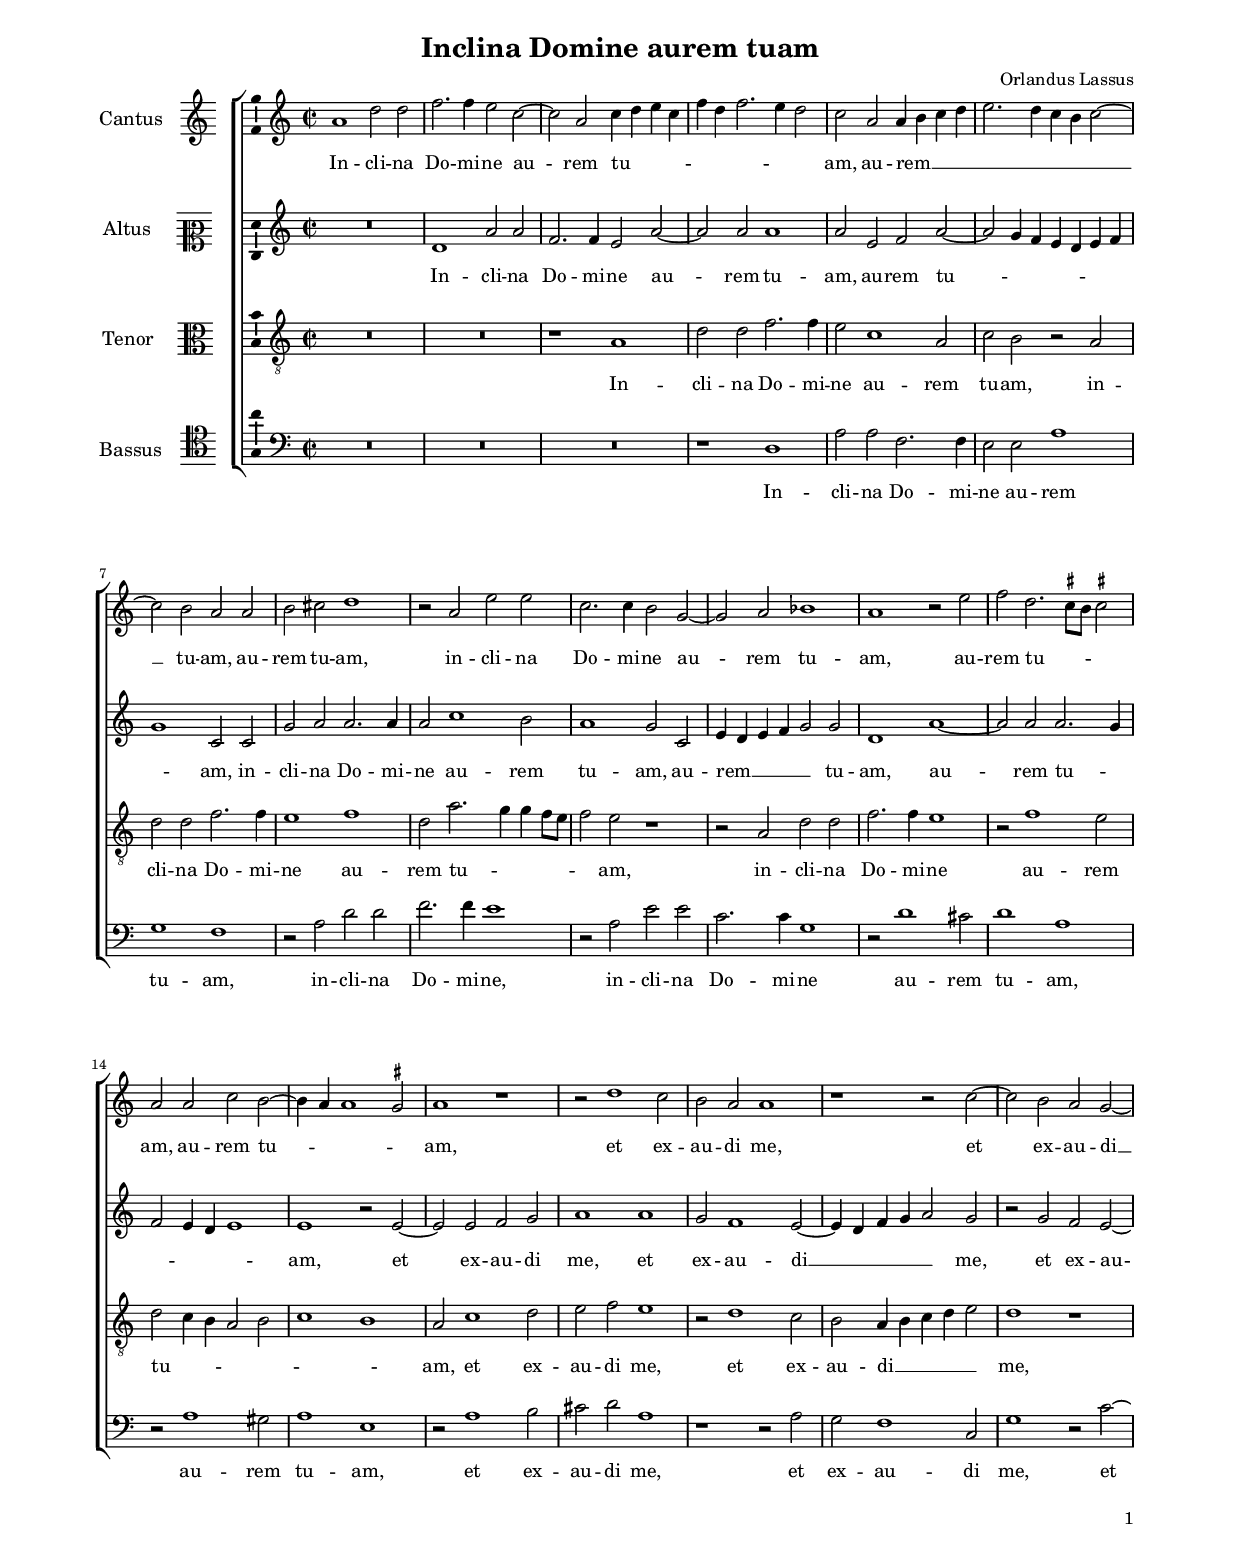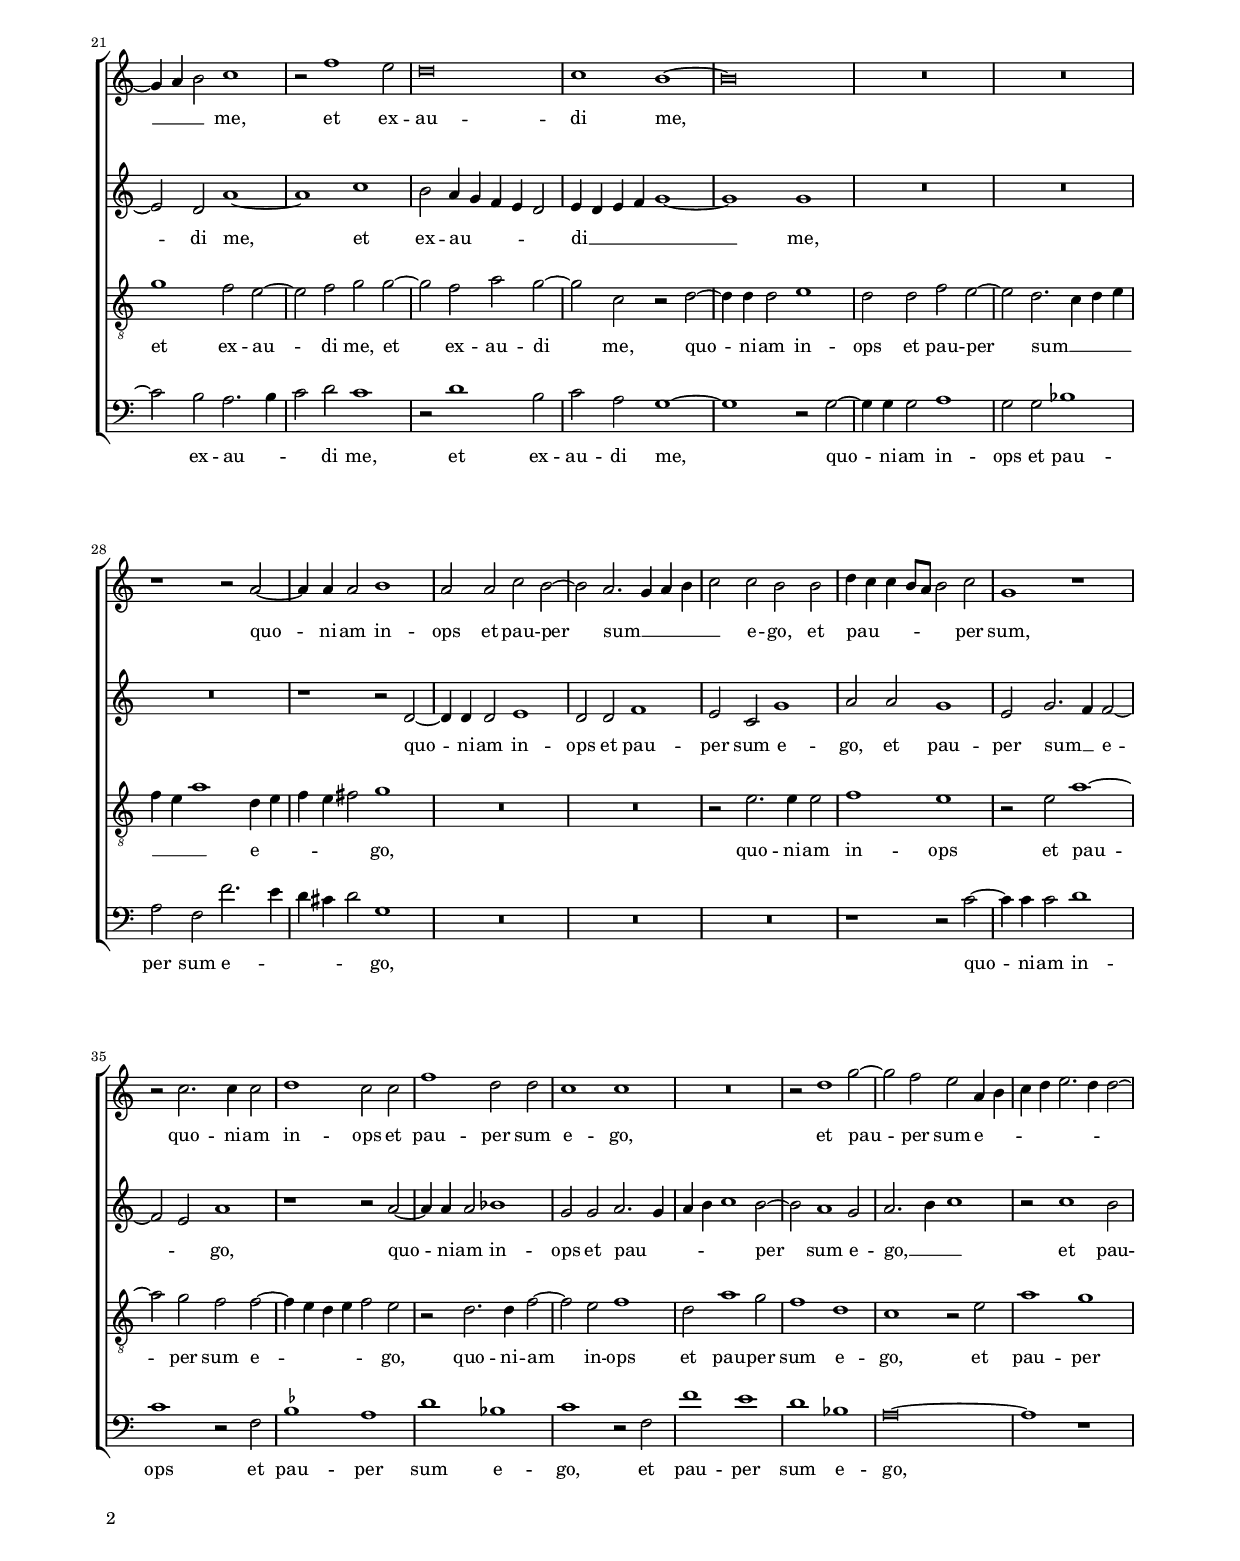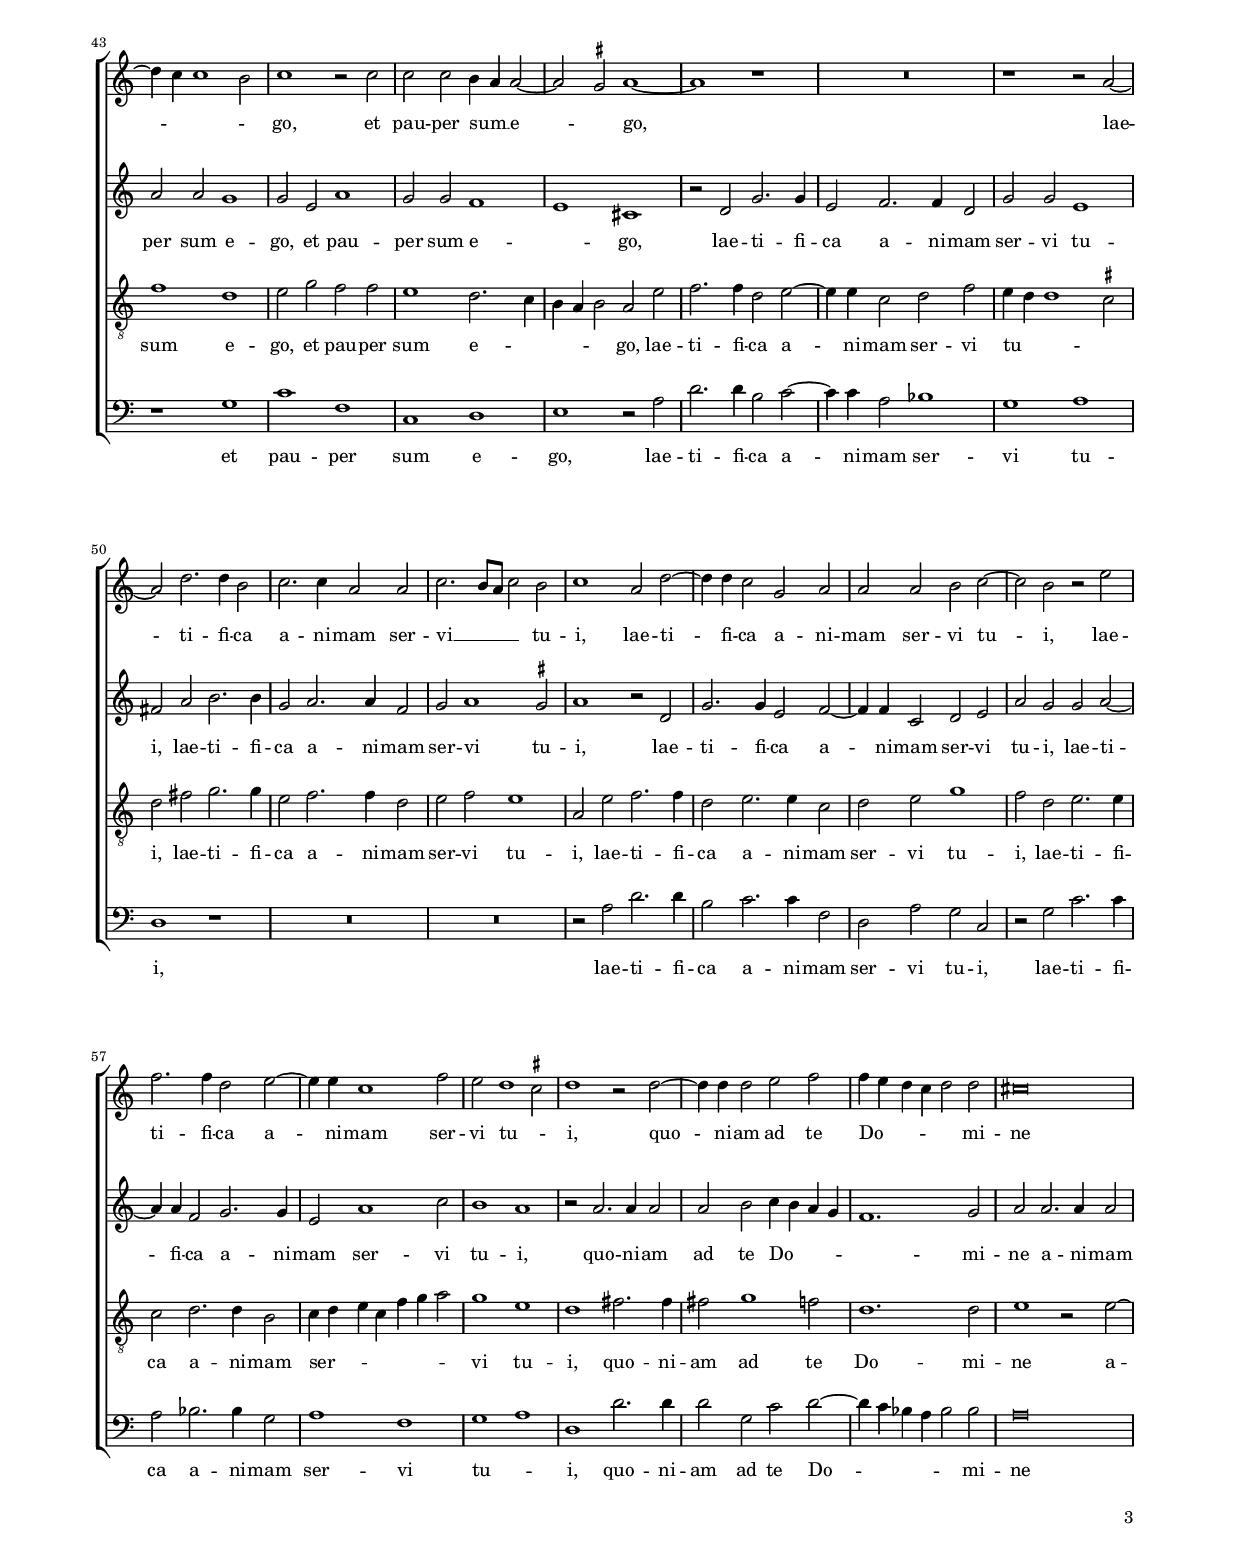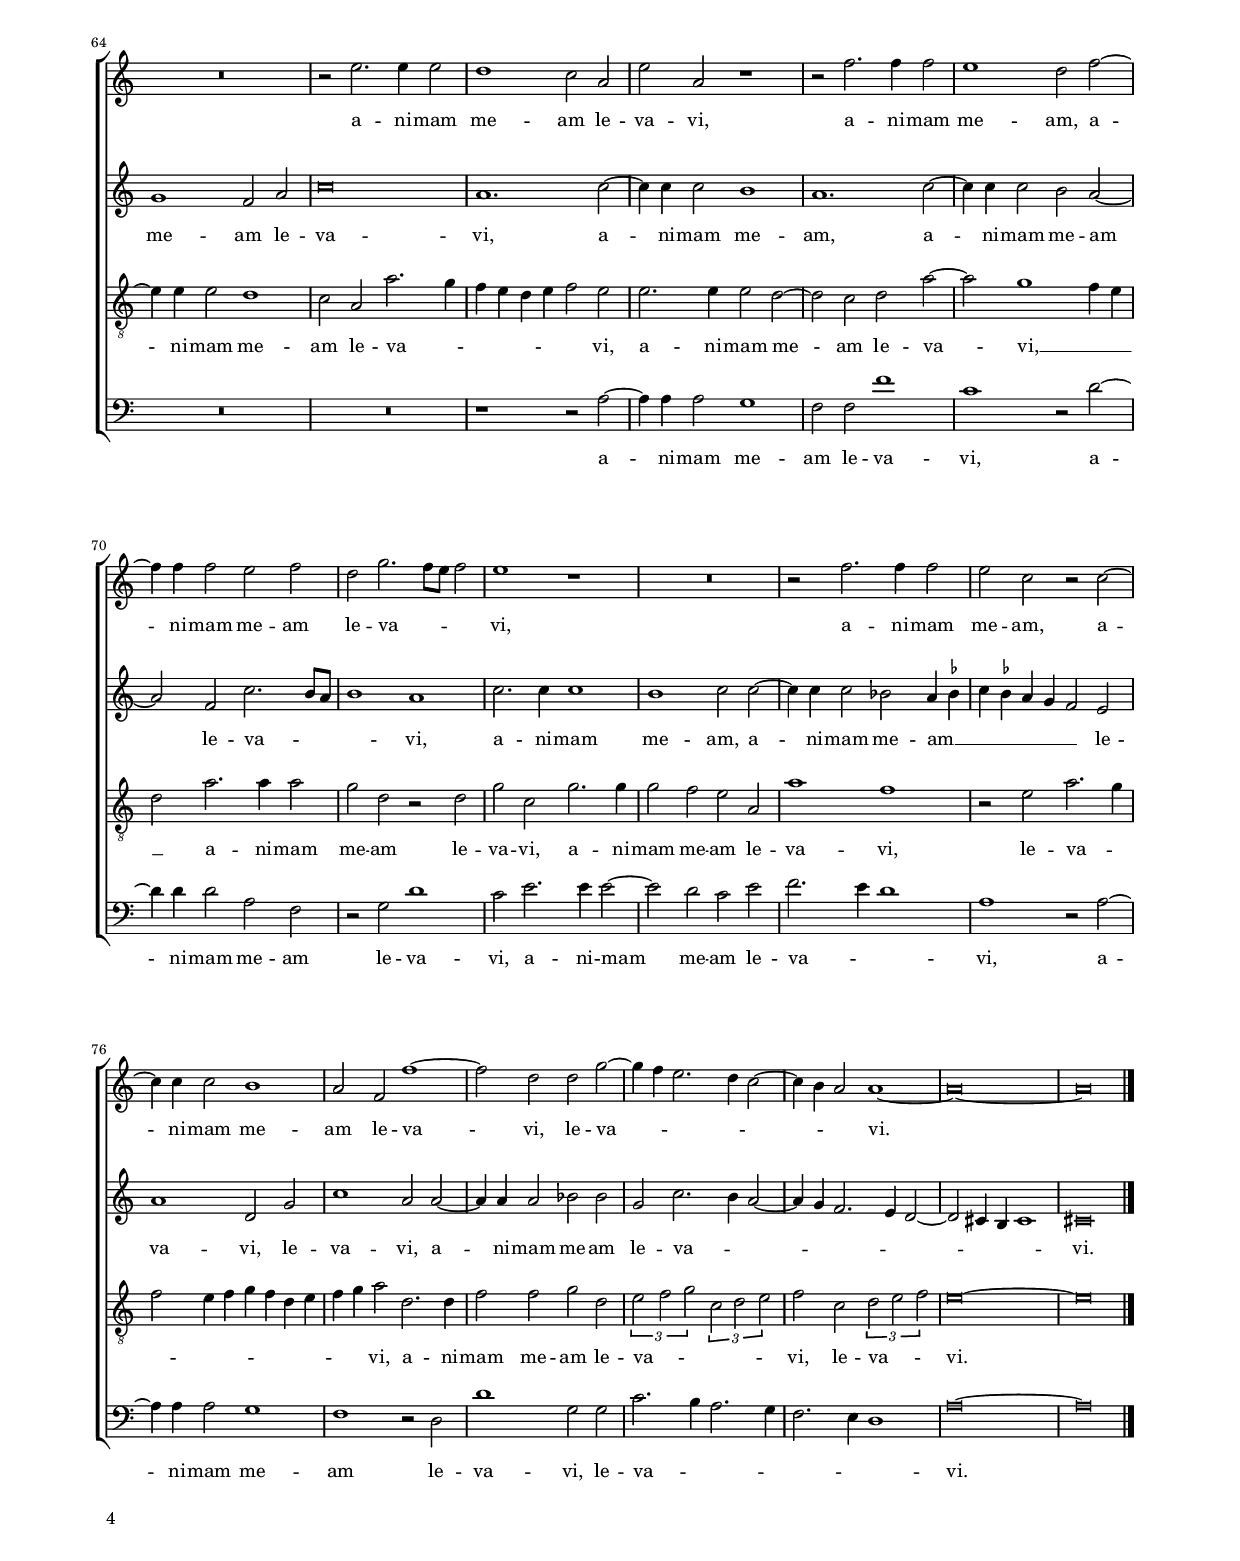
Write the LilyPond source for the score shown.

\header
{
  title="Inclina Domine aurem tuam"
  composer="Orlandus Lassus"
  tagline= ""
}

\version "2.22.0"
\language deutsch
#(set-global-staff-size 15)
% #(set-default-paper-size "letter")
#(ly:set-option 'point-and-click #f)

	

	ficta = { \once \set suggestAccidentals = ##t }
	
	forget = #(define-music-function (music) (ly:music?) #{
		\accidentalStyle forget
		$music
		\accidentalStyle default
		#})
	

\paper
	{
	top-margin = 2.5 \cm
	bottom-margin = 1.9 \cm
	left-margin = 1.8 \cm
	right-margin = 1.8 \cm
	ragged-bottom = ##f
	ragged-last-bottom = ##t
	print-page-number = ##f
	system-system-spacing = #'((basic-distance . 20) (minimum-distance . 16) (padding . 6) (strechability . 150))
        oddFooterMarkup=\markup   \fill-line { "" \fromproperty #'page:page-number-string }
        evenFooterMarkup=\markup  \fill-line { \fromproperty #'page:page-number-string "" }
        last-bottom-spacing = #'((basic-distance . 11) (minimum-distance . 7) (padding . 4))
	systems-per-page = 3
    page-count = 4        
%	min-systems-per-page = 3
	}


incipitcantus = \markup { \score {
	{
	\set Staff.instrumentName = \markup { \fontsize #1 "Cantus" }
	\key c \major
	\clef violin
	s4 \bar ""
	}
	\layout  {
	raggedright = ##t
	indent = 1.6 \cm
	line-width = 2.2\cm
	\context { \Staff \remove Time_signature_engraver }
	\override Staff.Clef.Y-extent = #'(0 . 0)
	}} \hspace #1 }
	
      
incipitaltus = \markup { \score {
	{
	\set Staff.instrumentName = \markup { \fontsize #1 "Altus" }
	\key c \major
	\clef mezzosoprano
	s4 \bar ""
	}
	\layout  {
	raggedright = ##t
	indent = 1.6 \cm
	line-width = 2.2\cm
	\context { \Staff \remove Time_signature_engraver }
	\override Staff.Clef.Y-extent = #'(0 . 0)
	}} \hspace #1 }


incipittenor = \markup { \score {
	{
	\set Staff.instrumentName = \markup { \fontsize #1 "Tenor" }
	\key c \major
	\clef alto
	s4 \bar ""
	}
	\layout  {
	raggedright = ##t
	indent = 1.6 \cm
	line-width = 2.2\cm
	\context { \Staff \remove Time_signature_engraver }
	\override Staff.Clef.Y-extent = #'(0 . 0)
	}} \hspace #1 }


incipitbassus = \markup { \score {
	{
	\set Staff.instrumentName = \markup { \fontsize #1 "Bassus" }
	\key c \major
	\clef tenor
	s4 \bar ""
	}
	\layout  {
	raggedright = ##t
	indent = 1.6 \cm
	line-width = 2.2\cm
	\context { \Staff \remove Time_signature_engraver }
	\override Staff.Clef.Y-extent = #'(0 . 0)
	}} \hspace #1 }


global = {
    % \set Staff.autoBeaming = ##f        
	\key c \major
	\time 2/2 \set Score.measureLength = #(ly:make-moment 2/1)
    \set Score.tempoHideNote = ##t
    \tempo 2 = 90
    \skip 1*2*82 \bar "|."
	}


cantus =  \relative c''
	{
	a1 d2 d
	f2. f4 e2 c~
	c2 a c4 d e c
	f4 d f2. e4 d2
%5
	c2 a a4 h c d |
	e2. d4 c h c2~
	c2 h a a
	h2 cis d1
	r2 a e' e
%10
	c2. c4 h2 g~ |
	g2 a b1
	a1 r2 e'
	f2 d2. \ficta cis8 h \ficta cis!2
	a2 a c h~
%15
	h4 a a1 \ficta gis2 |
	a1 r
	r2 d1 c2
	h2 a a1
	r1 r2 c~
%20
	c2 h a g~ |
	g4 a h2 c1
	r2 f1 e2
	d\breve
    c1 h~
%25
	h\breve |
	R\breve
	R\breve
	r1 r2 a~
	a4 a a2 h1
%30
	a2 a c h~ |
	h2 a2. g4 a h
	c2 c h h
	d4 c c h8 a h2 c
	g1 r
%35
	r2 c2. c4 c2 |
	d1 c2 c
	f1 d2 d
	c1 c
	R\breve
%40
	r2 d1 g2~ |
	g2 f e a,4 h
	c4 d e2. d4 d2~
	d4 c c1 h2
	c1 r2 c
%45
	c2 c h4 a a2~ |
	a2 \ficta gis a1~
	a1 r
	R\breve
	r1 r2 a~
%50
	a2 d2. d4 h2 |
	c2. c4 a2 a
	c2. h8 a c2 h
	c1 a2 d~
	d4 d c2 g a
%55
	a2 a h c~ |
	c2 h r e
	f2. f4 d2 e~
	e4 e c1 f2
	e2 d1 \ficta cis2
%60
	d1 r2 d~ |
	d4 d d2 e f
	f4 e d c d2 d
	cis\breve
	R\breve
%65
	r2 e2. e4 e2 |
	d1 c2 a
	e'2 a, r1
	r2 f'2. f4 f2
	e1 d2 f~
%70
	f4 f f2 e2 f |
	d2 g2. f8 e f2
	e1 r
	R\breve
	r2 f2. f4 f2
%75
	e2 c r c~ |
	c4 c c2 h1
	a2 f f'1~
	f2 d d g~
	g4 f e2. d4 c2~
%80
	c4 h a2 a1~
	a\breve~
    a\breve |
	}


altus =  \relative c'
	{
	R\breve
	d1 a'2 a
	f2. f4 e2 a~
	a2 a a1
%5
	a2 e f a~ |
	a2 g4 f e d e f
	g1 c,2 c
	g'2 a a2. a4
	a2 c1 h2
%10
	a1 g2 c, |
	e4 d e f g2 g
	d1 a'~
	a2 a a2. g4
	f2 e4 d e1
%15
	e1 r2 e~ |
	e2 e f g
	a1 a
	g2 f1 e2~
	e4 d f g a2 g
%20
	r2 g f e~ |
	e2 d a'1~
	a1 c
	h2 a4 g f e d2
	e4 d e f g1~
%25
	g1 g |
	R\breve
	R\breve
	R\breve
	r1 r2 d~
%30
	d4 d d2 e1 |
	d2 d f1
	e2 c g'1
	a2 a g1
	e2 g2. f4 f2~
%35
	f2 e a1 |
	r1 r2 a~
	a4 a a2 b1
	g2 g a2. g4
	a4 h c1 h2~
%40
	h2 a1 g2 |
	a2. h4 c1
	r2 c1 h2
	a2 a g1
	g2 e a1
%45
	g2 g f1 |
	e1 cis
	r2 d g2. g4
	e2 f2. f4 d2
	g2 g e1
%50
	fis2 a h2. h4 |
	g2 a2. a4 f2
	g2 a1 \ficta gis2
	a1 r2 d,
	g2. g4 e2 f~
%55
	f4 f c2 d e | 
	a2 g g a~
	a4 a f2 g2. g4
	e2 a1 c2
	h1 a
%60
	r2 a2. a4 a2 |
	a2 h c4 h a g
	f1. g2
	a2 a2. a4 a2
	g1 f2 a
%65
	c\breve |
	a1. c2~
	c4 c c2 h1
	a1. c2~
	c4 c c2 h a~
%70
	a2 f2 c'2. h8 a |
	h1 a
	c2. c4 c1
	h1 c2 c~
	c4 c c2 b2 a4 \ficta b!
%75
	c4 \ficta b a g f2 e |
	a1 d,2 g
	c1 a2 a~
	a4 a a2 b2 b
	g2 c2. h4 a2~
%80
	a4 g f2. e4 d2~ |
	d2 cis4 h cis1
	cis\breve |
	}


tenor =  \relative c'
	{
	R\breve
	R\breve
	r1 a
	d2 d f2. f4
%5
	e2 c1 a2 |
	c2 h r a
	d2 d f2. f4
	e1 f
	d2 a'2. g4 g f8 e
%10
	f2 e r1 |
	r2 a, d2 d
	f2. f4 e1
	r2 f1 e2
	d2 c4 h a2 h
%15
	c1 h |
	a2 c1 d2
	e2 f e1
	r2 d1 c2
	h2 a4 h c d e2
%20
	d1 r |
	g1 f2 e~
	e2 f g g~
	g2 f a g~
	g2 c, r d~
%25
	d4 d d2 e1 |
	d2 d f e~
	e2 d2. c4 d e
	f4 e a1 d,4 e
	f4 e fis2 g1
%30
	R\breve |
	R\breve
	r2 e2. e4 e2
	f1 e
	r2 e a1~
%35
	a2 g f f~ |
	f4 e d e f2 e
	r2 d2. d4 f2~
	f2 e f1
	d2 a'1 g2
%40
	f1 d |
	c1 r2 e
	a1 g
	f1 d
	e2 g f f
%45
	e1 d2. c4 |
	h4 a h2 a e'
	f2. f4 d2 e~
	e4 e c2 d f
	e4 d d1 \ficta cis2
%50
	d2 fis g2. g4 |
	e2 f2. f4 d2
	e2 f e1
	a,2 e' f2. f4
	d2 e2. e4 c2
%55
	d2 e g1 |
	f2 d e2. e4
	c2 d2. d4 h2
	c4 d e c f g a2
	g1 e
%60
	d1 fis2. fis4 |
	fis2 g1 f2
	d1. d2 
	e1 r2 e~
	e4 e e2 d1
%65
	c2 a a'2. g4 |
	f4 e d e f2 e
	e2. e4 e2 d~
	d2 c d a'~
	a2 g1 f4 e
%70
	d2 a'2. a4 a2 |
	g2 d r d
	g2 c, g'2. g4
	g2 f e a,
	a'1 f
%75
	r2 e a2. g4 |
	f2 e4 f g f d e
	f4 g a2 d,2. d4
	f2 f g d
    \tuplet 3/2 1 { e2 f g c, d e } 
%80
    f2 c \tuplet 3/2 { d2 e f } |
	e\breve~
	e\breve |        
	}


bassus  =  \relative c
	{
	R\breve
	R\breve
	R\breve
	r1 d
%5
	a'2 a f2. f4 |
	e2 e a1
	g1 f
	r2 a d d
	f2. f4 e1
%10
	r2 a, e' e |
	c2. c4 g1
	r2 d'1 cis2
	d1 a
	r2 a1 gis2
%15
	a1 e |
	r2 a1 h2
	cis2 d a1
	r1 r2 a
	g2 f1 c2
%20
	g'1 r2 c~ |
	c2 h a2. h4
	c2 d c1
	r2 d1 h2
	c2 a g1~
%25
	g1 r2 g~ |
	g4 g g2 a1
	g2 g b1
	a2 f f'2. e4
	d4 cis d2 g,1
%30
	R\breve |
	R\breve
	R\breve
	r1 r2 c~
	c4 c c2 d1
%35
	c1 r2 f, |
	\ficta b1 a
	d1 b
	c1 r2 f,
	f'1 e
%40
	d1 b |
	a\breve~
	a1 r
	r1 g
	c1 f,
%45
	c1 d |
	e1 r2 a
	d2. d4 h2 c~
	c4 c a2 b1
	g1 a
%50
	d,1 r |
	R\breve
	R\breve
	r2 a' d2. d4
	h2 c2. c4 f,2
%55
	d2 a' g c, |
	r2 g' c2. c4
	a2 b2. b4 g2
	a1 f
	g1 a
%60
	d,1 d'2. d4 |
	d2 g, c2 d~
	d4 c b a b2 b
	a\breve
	R\breve
%65
	R\breve |
	r1 r2 a~
	a4 a a2 g1
	f2 f f'1
	c1 r2 d~
%70
	d4 d d2 a f |
	r2 g d'1
	c2 e2. e4 e2~
	e2 d c e
	f2. e4 d1
%75
	a1 r2 a~ |
	a4 a a2 g1
	f1 r2 d
	d'1 g,2 g
	c2. h4 a2. g4
%80
	f2. e4 d1 |
	a'\breve~
	a\breve |
	}

lyricscantus = \lyricmode {
	In -- cli -- na Do -- mi -- ne au -- rem tu -- _ _ _ _ _ _ _ _ am,
    au -- rem __ _ _ _ _ _ _ _ _ tu -- am,
    au -- rem tu -- am,
    in -- cli -- na Do -- mi -- ne au -- rem tu -- am,
    au -- rem tu -- _ _ _ am,
    au -- rem tu -- _ _ _ am,
    et ex -- au -- di me,
    et ex -- au -- di __ _ _ me,
    et ex -- au -- di me,
    quo -- ni -- am in -- ops et pau -- per sum __ _ _ _ _ e -- go,
    et pau -- _ _ _ _ _ per sum,
    quo -- ni -- am in -- ops et pau -- per sum e -- go,
    et pau -- per sum e -- _ _ _ _ _ _ _ _ _ go,
    et pau -- per sum __ _ e -- _ go,
    lae -- ti -- fi -- ca a -- ni -- mam ser -- vi __ _ _ _ tu -- i,
    lae -- ti -- fi -- ca a -- ni -- mam ser -- vi tu -- i,
    lae -- ti -- fi -- ca a -- ni -- mam ser -- vi tu -- _ i,
    quo -- ni -- am ad te Do -- _ _ _ _ mi -- ne
    a -- ni -- mam me -- am le -- va -- vi,
    a -- ni -- mam me -- am,
    a -- ni -- mam me -- am le -- va -- _ _ _ vi,
    a -- ni -- mam me -- am,
    a -- ni -- mam me -- am le -- va -- vi,
    le -- va -- _ _ _ _ _ _ vi.
	}


lyricsaltus = \lyricmode {
	In -- cli -- na Do -- mi -- ne au -- rem tu -- am,
    au -- rem tu -- _ _ _ _ _ _ _ am,
    in -- cli -- na Do -- mi -- ne au -- rem tu -- am,
    au -- rem __ _ _ _ _ tu -- am,
    au -- rem tu -- _ _ _ _ _ am,
    et ex -- au -- di me,
    et ex -- au -- di __ _ _ _ _ me,
    et ex -- au -- di me,
    et ex -- au -- _ _ _ _ di __ _ _ _ _ me,
    quo -- ni -- am in -- ops et pau -- per sum e -- go,
    et pau -- per sum __ _ e -- _ go,
    quo -- ni -- am in -- ops et pau -- _ _ _ _ per sum e -- go, __ _ _
    et pau -- per sum e -- go,
    et pau -- per sum e -- _ go,
    lae -- ti -- fi -- ca a -- ni -- mam ser -- vi tu -- i,
    lae -- ti -- fi -- ca a -- ni -- mam ser -- vi tu -- i,
    lae -- ti -- fi -- ca a -- ni -- mam ser -- vi tu -- i,
    lae -- ti -- fi -- ca a -- ni -- mam ser -- vi tu -- i,
    quo -- ni -- am ad te Do -- _ _ _ _ mi -- ne
    a -- ni -- mam me -- am le -- va -- vi,
    a -- ni -- mam me -- am,
    a -- ni -- mam me -- am le -- va -- _ _ _ vi,
    a -- ni -- mam me -- am,
    a -- ni -- mam me -- am __ _ _ _ _ _ _ le -- va -- vi,
    le -- va -- vi,
    a -- ni -- mam me -- am le -- va -- _ _ _ _ _ _ _ _ _ vi.
	}


lyricstenor = \lyricmode {
	In -- cli -- na Do -- mi -- ne au -- rem tu -- am,
    in -- cli -- na Do -- mi -- ne au -- rem tu -- _ _ _ _ _ am,
    in -- cli -- na Do -- mi -- ne au -- rem tu -- _ _ _ _ _ _ am,
    et ex -- au -- di me,
    et ex -- au -- di __ _ _ _ _ me,
    et ex -- au -- di me,
    et ex -- au -- di me,
    quo -- ni -- am in -- ops et pau -- per sum __ _ _ _ _ _ _ e -- _ _ _ _ go,
    quo -- ni -- am in -- ops et pau -- per sum e -- _ _ _ _ go,
    quo -- ni -- am in -- ops et pau -- per sum e -- go,
    et pau -- per sum e -- go,
    et pau -- per sum e -- _ _ _ _ go,
    lae -- ti -- fi -- ca a -- ni -- mam ser -- vi tu -- _ _ _ i,
    lae -- ti -- fi -- ca a -- ni -- mam ser -- vi tu -- i,
    lae -- ti -- fi -- ca a -- ni -- mam ser -- vi tu -- i,
    lae -- ti -- fi -- ca a -- ni -- mam ser -- _ _ _ _ _ _ vi tu -- i,
    quo -- ni -- am ad te Do -- mi -- ne
    a -- ni -- mam me -- am le -- va -- _ _ _ _ _ _ vi,
    a -- ni -- mam me -- am le -- va -- vi, __ _ _ _
    a -- ni -- mam me -- am le -- va -- vi,
    a -- ni -- mam me -- am le -- va -- vi,
    le -- va -- _ _ _ _ _ _ _ _ _ _ vi,
    a -- ni -- mam me -- am le -- va -- _ _ _ _ _ vi,
    le -- va -- _ _ vi.
	}


lyricsbassus = \lyricmode {
	In -- cli -- na Do -- mi -- ne au -- rem tu -- am,
    in -- cli -- na Do -- mi -- ne,
    in -- cli -- na Do -- mi -- ne au -- rem tu -- am,
    au -- rem tu -- am,
    et ex -- au -- di me,
    et ex -- au -- di me,
    et ex -- au -- _ _ di me,
    et ex -- au -- di me,
    quo -- ni -- am in -- ops et pau -- per sum e -- _ _ _ _ go,
    quo -- ni -- am in -- ops et pau -- per sum e -- go,
    et pau -- per sum e -- go,
    et pau -- per sum e -- go,
    lae -- ti -- fi -- ca a -- ni -- mam ser -- vi tu -- i,
    lae -- ti -- fi -- ca a -- ni -- mam ser -- vi tu -- i,
    lae -- ti -- fi -- ca a -- ni -- mam ser -- vi tu -- _ i,
    quo -- ni -- am ad te Do -- _ _ _ _ mi -- ne
    a -- ni -- mam me -- am le -- va -- vi,
    a -- ni -- mam me -- am le -- va -- vi,
    a -- ni -- mam me -- am le -- va -- _ _ vi,
    a -- ni -- mam me -- am le -- va -- vi,
    le -- va -- _ _ _ _ _ _ vi.
	}


\score
{  
	% \transpose {
	\new ChoirStaff \with { \override StaffGrouper.staff-staff-spacing.basic-distance = #14 }
	<<

	\new Staff << \global
	\new Voice="v1" {
		\set Staff.instrumentName=\incipitcantus
        %       \set Staff.instrumentName="S"
		\set Staff.midiInstrument = "reed organ"
		\clef "violin"
		\cantus }
	\new Lyrics \lyricsto "v1" {\lyricscantus }
	>>


	\new Staff << \global
	\new Voice="v2" {
		\set Staff.instrumentName=\incipitaltus
        %       \set Staff.instrumentName="A"
		\set Staff.midiInstrument = "reed organ"
        \clef "violin" % "G_8"
		\altus}
	\new Lyrics \lyricsto "v2" {\lyricsaltus }
	>>


	\new Staff << \global
	\new Voice="v3" {
		\set Staff.instrumentName=\incipittenor
        %       \set Staff.instrumentName="T"
		\set Staff.midiInstrument = "reed organ"
		\clef "G_8"
		\tenor }
	\new Lyrics \lyricsto "v3" {\lyricstenor }
	>>


	\new Staff << \global
	\new Voice="v4" {
		\set Staff.instrumentName=\incipitbassus
        %       \set Staff.instrumentName="B"
		\set Staff.midiInstrument = "reed organ"
		\clef "bass" 
		\bassus }
	\new Lyrics \lyricsto "v4" {\lyricsbassus}
	>>

	>>
	% } % transpose

	\layout
	{
	indent = 2.3 \cm
	\context { \Lyrics \override VerticalAxisGroup.nonstaff-relatedstaff-spacing.padding = #2 }
%	\context { \Lyrics \override LyricText.font-size = #1 }
	\context { \Staff \override TimeSignature.break-visibility = #end-of-line-invisible }
    \context { \Staff \consists "Ambitus_engraver" }
%   \context { \Staff \consists "Custos_engraver" \override Custos.style = #'mensural }
%	\context { \Voice \override Slur.transparent = ##t }
	\context { \Score \override BarNumber.padding = #2 }
	\context { \Voice \override NoteHead.style = #'baroque }
	}

\midi
	{
	}
	
}


% EOF
